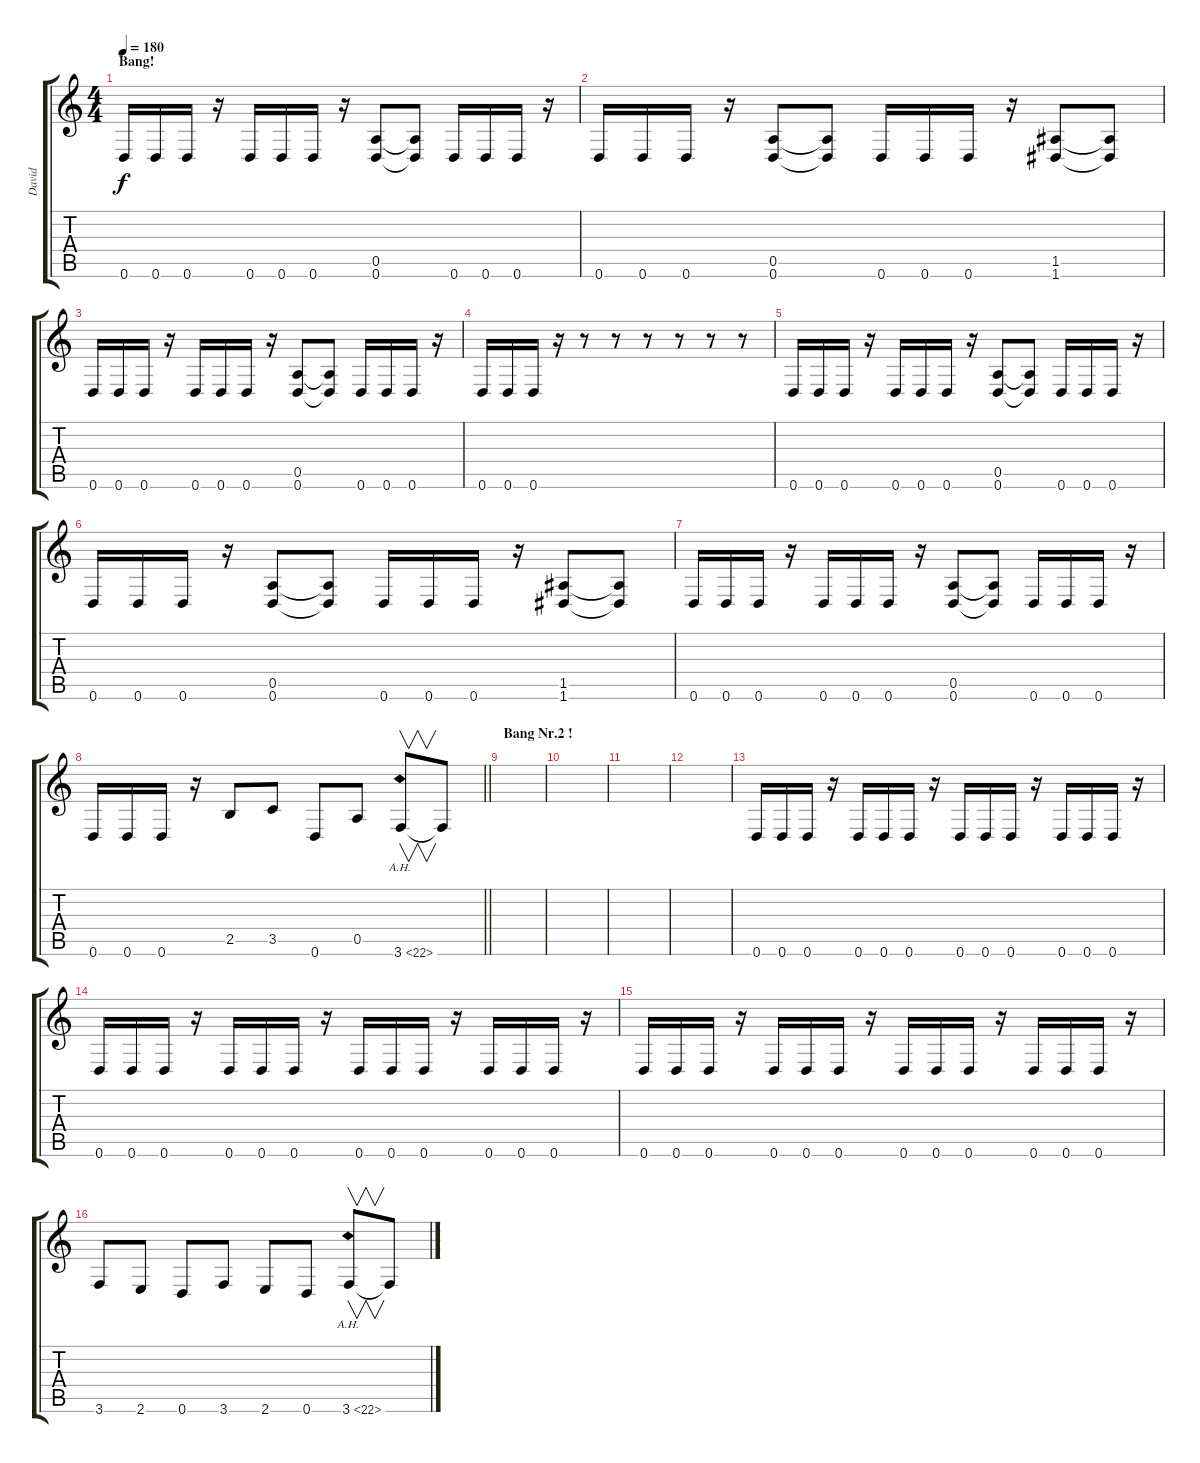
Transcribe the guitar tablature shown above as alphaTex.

\track ("David" "David") {instrument distortionguitar}
\staff {score tabs}
\tuning (E4 B3 G3 D3 A2 D2) {hide}
\ts (4 4)
\section ("" "Bang!")
\tempo 180
\clef g2
\ks c
0.6.16{dy f} 0.6.16 0.6.16 r.16 0.6.16 0.6.16 0.6.16 r.16 (0.5 0.6).8 (0.5{t} 0.6{t}).8 0.6.16 0.6.16 0.6.16 r.16 |
0.6.16 0.6.16 0.6.16 r.16 (0.5 0.6).8 (0.5{t} 0.6{t}).8 0.6.16 0.6.16 0.6.16 r.16 (1.5 1.6).8 (1.5{t} 1.6{t}).8 |
0.6.16 0.6.16 0.6.16 r.16 0.6.16 0.6.16 0.6.16 r.16 (0.5 0.6).8 (0.5{t} 0.6{t}).8 0.6.16 0.6.16 0.6.16 r.16 |
0.6.16 0.6.16 0.6.16 r.16 r.8 r.8 r.8 r.8 r.8 r.8 |
0.6.16 0.6.16 0.6.16 r.16 0.6.16 0.6.16 0.6.16 r.16 (0.5 0.6).8 (0.5{t} 0.6{t}).8 0.6.16 0.6.16 0.6.16 r.16 |
0.6.16 0.6.16 0.6.16 r.16 (0.5 0.6).8 (0.5{t} 0.6{t}).8 0.6.16 0.6.16 0.6.16 r.16 (1.5 1.6).8 (1.5{t} 1.6{t}).8 |
0.6.16 0.6.16 0.6.16 r.16 0.6.16 0.6.16 0.6.16 r.16 (0.5 0.6).8 (0.5{t} 0.6{t}).8 0.6.16 0.6.16 0.6.16 r.16 |
\barLineRight lightlight
0.6.16 0.6.16 0.6.16 r.16 2.5.8 3.5.8 0.6.8 0.5.8 3.6{ah 19}.8{v} 3.6{t}.8 |
\section ("" "Bang Nr.2 !")
|
|
|
|
0.6.16 0.6.16 0.6.16 r.16 0.6.16 0.6.16 0.6.16 r.16 0.6.16 0.6.16 0.6.16 r.16 0.6.16 0.6.16 0.6.16 r.16 |
0.6.16 0.6.16 0.6.16 r.16 0.6.16 0.6.16 0.6.16 r.16 0.6.16 0.6.16 0.6.16 r.16 0.6.16 0.6.16 0.6.16 r.16 |
0.6.16 0.6.16 0.6.16 r.16 0.6.16 0.6.16 0.6.16 r.16 0.6.16 0.6.16 0.6.16 r.16 0.6.16 0.6.16 0.6.16 r.16 |
3.6.8 2.6.8 0.6.8 3.6.8 2.6.8 0.6.8 3.6{ah 19}.8{v} 3.6{t}.8
